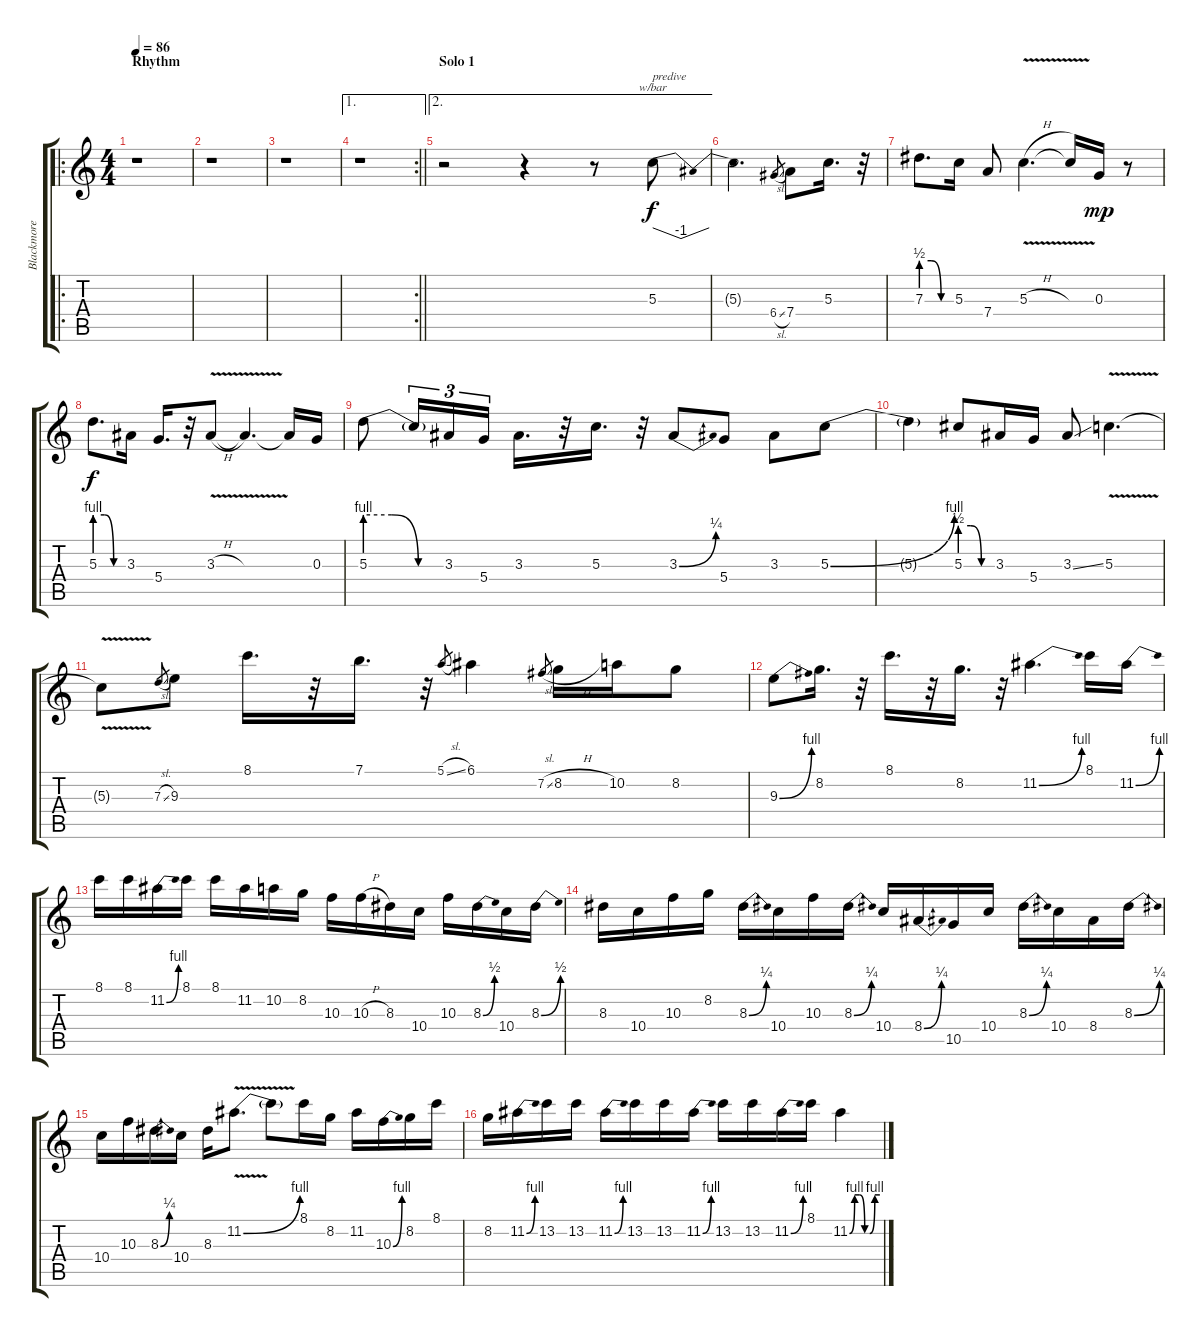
\track ("Blackmore solo" "Blackmore ") {instrument overdrivenguitar}
\staff {score tabs}
\tuning (E4 B3 G3 D3 A2 E2) {hide}
\ro
\ts (4 4)
\section ("" "Rhythm")
\tempo 86
\clef g2
\ks c
r.1{dy f instrument overdrivenguitar} |
r.1 |
r.1 |
\ae 1
\rc 2
\barLineRight lightlight
r.1 |
\ae 2
\section ("" "Solo 1")
r.2 r.4 r.8 5.3.8{tbe (dip default 0 0 30 -4 60 0) txt "predive"} |
5.3{t}.2{d} 6.4{sl}.8{gr} 7.4.8 5.3.16{d} r.32 |
7.3{be (custom 0 2 20 2 40 0 60 0)}.8{d} 5.3.16 7.4.8 5.3{v h}.4{d} 5.3{t}.16 0.3.16{dy mp} r.8 |
5.3{be (custom 0 4 20 4 40 0 60 0)}.8{d dy f} 3.3.16 5.4.16{d} r.32 3.3{v h}.8 3.3{t}.4{d} 3.3{t}.16 0.3.16 |
5.3{be (custom 0 4 20 4 40 0 60 0)}.8 5.3{t}.16{tu (3 2)} 3.3.16{tu (3 2)} 5.4.16{tu (3 2)} 3.3.16{d} r.32 5.3.16{d} r.32 3.3{be (bend 0 0 60 1)}.8 5.4.8 3.3.8 5.3{be (bend 0 0 60 4)}.8 |
5.3{t}.4 5.3{be (custom 0 2 20 2 40 0 60 0)}.8 3.3.16 5.4.16 3.3{ss}.8 5.3{v}.4{d} |
5.3{t}.8 7.3{sl}.8{gr} 9.3.8 8.1.16{d} r.32 7.1.16{d} r.32 5.1{sl}.8{gr} 6.1.4 7.2{sl}.8{gr} 8.2{h}.16 10.2.16 8.2.8 |
9.3{be (bend 0 0 60 4)}.8 8.2.16{d} r.32 8.1.16{d} r.32 8.2.16{d} r.32 11.2{be (bend 0 0 60 4)}.4{d} 8.1.16 11.2{be (bend 0 0 60 4)}.16 |
8.1.16 8.1.16 11.2{be (bend 0 0 60 4)}.16 8.1.16 8.1.16 11.2.16 10.2.16 8.2.16 10.3.16 10.3{h}.16 8.3.16 10.4.16 10.3.16 8.3{be (bend 0 0 60 2)}.16 10.4.16 8.3{be (bend 0 0 60 2)}.16 |
8.3.16 10.4.16 10.3.16 8.2.16 8.3{be (bend 0 0 60 1)}.16 10.4.16 10.3.16 8.3{be (bend 0 0 60 1)}.16 10.4.16 8.4{be (bend 0 0 60 1)}.16 10.5.16 10.4.16 8.3{be (bend 0 0 60 1)}.16 10.4.16 8.4.16 8.3{be (bend 0 0 60 1)}.16 |
10.4.16 10.3.16 8.3{be (bend 0 0 60 1)}.16 10.4.16 8.3.16 11.2{be (bend 0 0 60 4) v}.8{d} 11.2{t}.8 8.1.16 8.2.16 11.2.16 10.3{be (bend 0 0 60 4)}.16 8.2.16 8.1.16 |
8.2.16 11.2{be (bend 0 0 60 4)}.16 13.2.16 13.2.16 11.2{be (bend 0 0 60 4)}.16 13.2.16 13.2.16 11.2{be (bend 0 0 60 4)}.16 13.2.16 13.2.16 11.2{be (bend 0 0 60 4)}.16 8.1.16 11.2{be (custom 0 0 10 4 20 4 30 0 40 0 50 4 60 4)}.4
